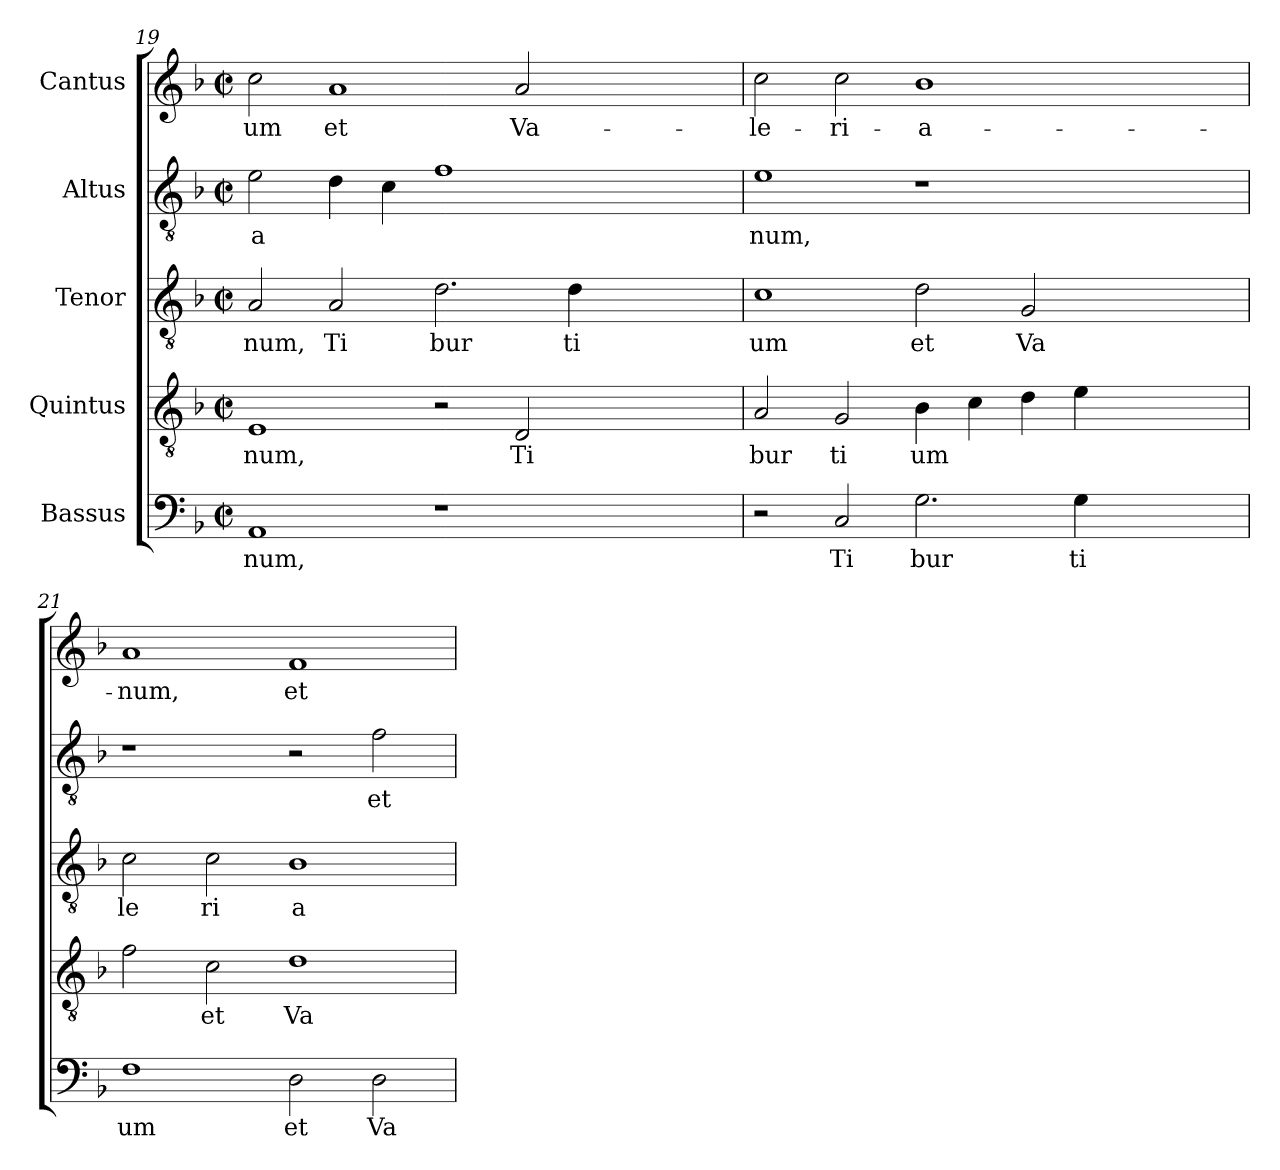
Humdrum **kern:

**kern	**text	**kern	**text	**kern	**text	**kern	**text	**kern	**text
*part5	*part5	*part4	*part4	*part3	*part3	*part2	*part2	*part1	*part1
*staff5	*staff5	*staff4	*staff4	*staff3	*staff3	*staff2	*staff2	*staff1	*staff1
*I"Bassus	*	*I"Quintus	*	*I"Tenor	*	*I"Altus	*	*I"Cantus	*
*clefF4	*	*clefGv2	*	*clefGv2	*	*clefGv2	*	*clefG2	*
*k[b-]	*	*k[b-]	*	*k[b-]	*	*k[b-]	*	*k[b-]	*
*F:	*	*F:	*	*F:	*	*F:	*	*F:	*
*M2/2	*	*M2/2	*	*M2/2	*	*M2/2	*	*M2/2	*
*met(c|)	*	*met(c|)	*	*met(c|)	*	*met(c|)	*	*met(c|)	*
=19	=19	=19	=19	=19	=19	=19	=19	=19	=19
!	!LO:LY:b:cj	!	!LO:LY:b:cj	!	!LO:LY:b:cj	!	!LO:LY:b:cj	!	!LO:LY:b:cj
1AA	num,	1E	num,	2A/	num,	2e\	a	2cc\	-um
!	!	!	!	!	!LO:LY:b:cj	!	!	!	!LO:LY:b:cj
.	.	.	.	2A/	Ti	4d\	.	1a	et
.	.	.	.	.	.	4c\	.	.	.
!LO:N:vis=1	!	!	!	!	!LO:LY:b:cj	!	!	!	!
0r	.	2r	.	2.d\	bur	1f	.	.	.
!	!	!	!LO:LY:b:cj	!	!	!	!	!	!LO:LY:b:cj
.	.	2D/	Ti	.	.	.	.	2a/	Va-
!	!	!	!	!	!LO:LY:b:cj	!	!	!	!
.	.	.	.	4d\	ti	.	.	.	.
.	.	1ryy	.	1ryy	.	1ryy	.	1ryy	.
=20	=20	=20	=20	=20	=20	=20	=20	=20	=20
!	!	!	!LO:LY:b:cj	!	!LO:LY:b:cj	!	!LO:LY:b:cj	!	!LO:LY:b:cj
2r	.	2A/	bur	1c	um	1e	num,	2cc\	-le-
!	!LO:LY:b:cj	!	!LO:LY:b:cj	!	!	!	!	!	!LO:LY:b:cj
2C/	Ti	2G/	ti	.	.	.	.	2cc\	-ri-
!	!LO:LY:b:cj	!	!LO:LY:b	!	!LO:LY:b:cj	!LO:N:vis=1	!	!	!LO:LY:b:cj
2.G\	bur	4B-\	um	2d\	et	0r	.	1b-	-a-
.	.	4c\	.	.	.	.	.	.	.
!	!	!	!	!	!LO:LY:b:cj	!	!	!	!
.	.	4d\	.	2G/	Va	.	.	.	.
!	!LO:LY:b:cj	!	!	!	!	!	!	!	!
4G\	ti	4e\	.	.	.	.	.	.	.
1ryy	.	1ryy	.	1ryy	.	.	.	1ryy	.
=21	=21	=21	=21	=21	=21	=21	=21	=21	=21
!	!LO:LY:b:cj	!	!	!	!LO:LY:b:cj	!	!	!	!LO:LY:b:cj
1F	um	2f\	.	2c\	le	1r	.	1a	-num,
!	!	!	!LO:LY:b:cj	!	!LO:LY:b:cj	!	!	!	!
.	.	2c\	et	2c\	ri	.	.	.	.
!	!LO:LY:b:cj	!	!LO:LY:b:cj	!	!LO:LY:b:cj	!	!	!	!LO:LY:b:cj
2D\	et	1d	Va	1B-	a	2r	.	1f	et
!	!LO:LY:b:cj	!	!	!	!	!	!LO:LY:b:cj	!	!
2D\	Va	.	.	.	.	2f\	et	.	.
=	=	=	=	=	=	=	=	=	=
*-	*-	*-	*-	*-	*-	*-	*-	*-	*-
